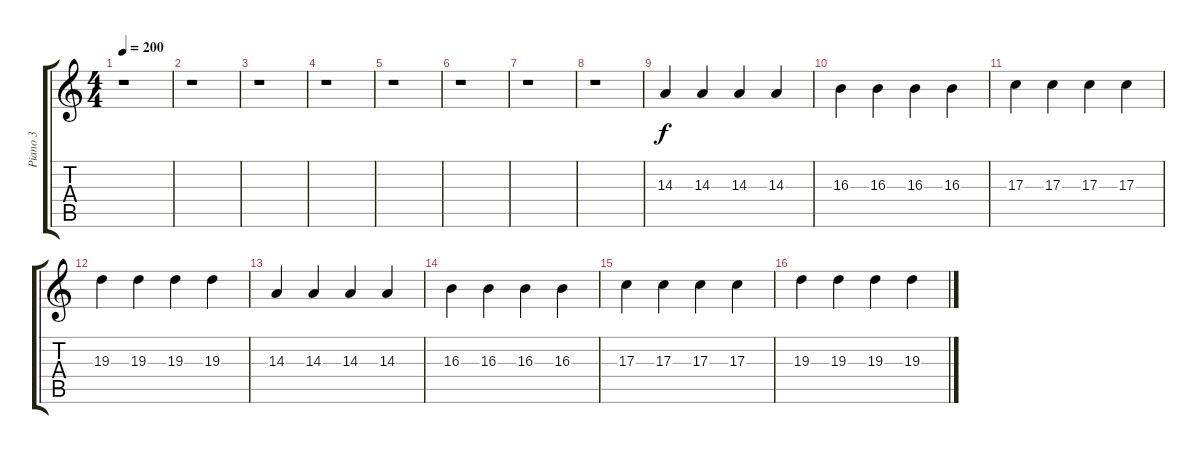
\track ("Piano 3" "Piano 3") {instrument acousticgrandpiano}
\staff {score tabs}
\tuning (E4 B3 G3 D3 A2 E2) {hide}
\ts (4 4)
\tempo 200
\clef g2
\ks c
r.1{dy f} |
r.1 |
r.1 |
r.1 |
r.1 |
r.1 |
r.1 |
r.1 |
14.3.4 14.3.4 14.3.4 14.3.4 |
16.3.4 16.3.4 16.3.4 16.3.4 |
17.3.4 17.3.4 17.3.4 17.3.4 |
19.3.4 19.3.4 19.3.4 19.3.4 |
14.3.4 14.3.4 14.3.4 14.3.4 |
16.3.4 16.3.4 16.3.4 16.3.4 |
17.3.4 17.3.4 17.3.4 17.3.4 |
19.3.4 19.3.4 19.3.4 19.3.4
